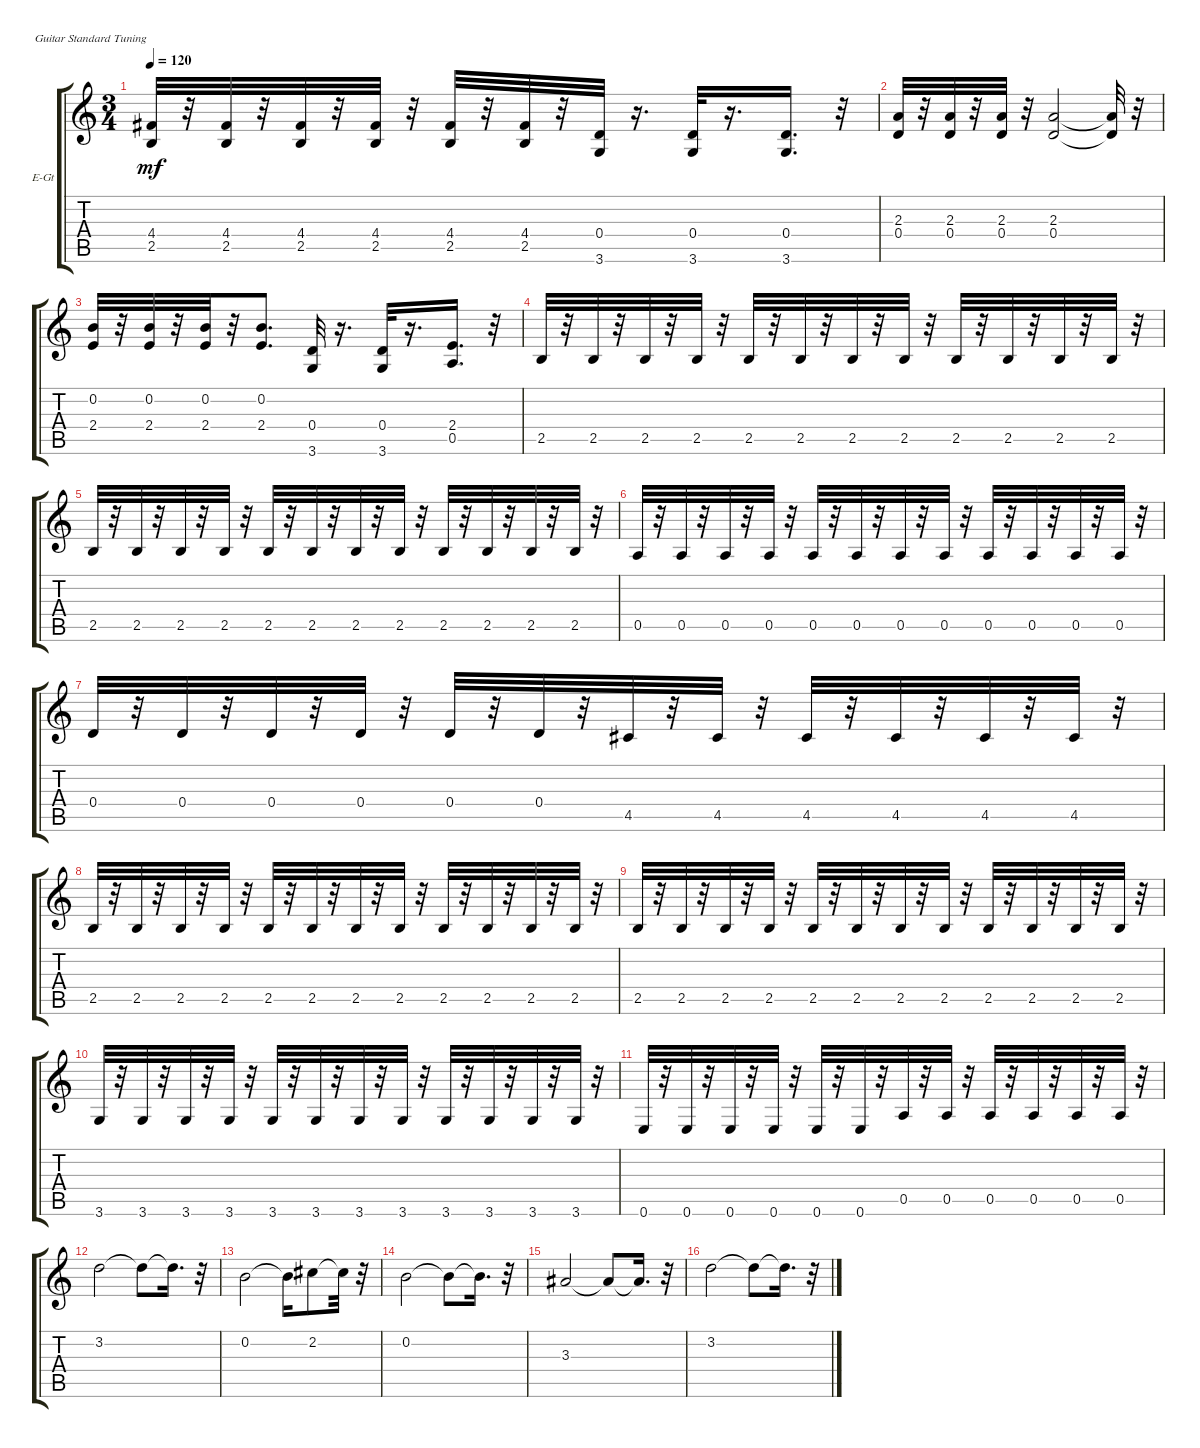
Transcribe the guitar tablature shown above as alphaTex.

\bracketExtendMode groupsimilarinstruments
\firstSystemTrackNameOrientation horizontal
\otherSystemsTrackNameOrientation horizontal
\track ("" "E-Gt") {instrument electricguitarclean}
\staff {score tabs}
\tuning (E4 B3 G3 D3 A2 E2)
\ts (3 4)
\tempo 120
\clef g2
\ks c
(4.4 2.5).32{dy mf} r.32 (2.5 4.4).32 r.32 (2.5 4.4).32 r.32 (2.5 4.4).32 r.32 (2.5 4.4).32 r.32 (2.5 4.4).32 r.32 (0.4 3.6).32 r.16{d} (3.6 0.4).32 r.16{d} (0.4 3.6).16{d} r.32 |
(2.3 0.4).32 r.32 (0.4 2.3).32 r.32 (0.4 2.3).32 r.32 (0.4 2.3).2 (0.4{t} 2.3{t}).32 r.32 |
(0.2 2.4).32 r.32 (2.4 0.2).32 r.32 (2.4 0.2).32 r.32 (2.4 0.2).8{d} (0.4 3.6).32 r.16{d} (3.6 0.4).32 r.16{d} (2.4 0.5).16{d} r.32 |
2.5.32 r.32 2.5.32 r.32 2.5.32 r.32 2.5.32 r.32 2.5.32 r.32 2.5.32 r.32 2.5.32 r.32 2.5.32 r.32 2.5.32 r.32 2.5.32 r.32 2.5.32 r.32 2.5.32 r.32 |
2.5.32 r.32 2.5.32 r.32 2.5.32 r.32 2.5.32 r.32 2.5.32 r.32 2.5.32 r.32 2.5.32 r.32 2.5.32 r.32 2.5.32 r.32 2.5.32 r.32 2.5.32 r.32 2.5.32 r.32 |
0.5.32 r.32 0.5.32 r.32 0.5.32 r.32 0.5.32 r.32 0.5.32 r.32 0.5.32 r.32 0.5.32 r.32 0.5.32 r.32 0.5.32 r.32 0.5.32 r.32 0.5.32 r.32 0.5.32 r.32 |
0.4.32 r.32 0.4.32 r.32 0.4.32 r.32 0.4.32 r.32 0.4.32 r.32 0.4.32 r.32 4.5.32 r.32 4.5.32 r.32 4.5.32 r.32 4.5.32 r.32 4.5.32 r.32 4.5.32 r.32 |
2.5.32 r.32 2.5.32 r.32 2.5.32 r.32 2.5.32 r.32 2.5.32 r.32 2.5.32 r.32 2.5.32 r.32 2.5.32 r.32 2.5.32 r.32 2.5.32 r.32 2.5.32 r.32 2.5.32 r.32 |
2.5.32 r.32 2.5.32 r.32 2.5.32 r.32 2.5.32 r.32 2.5.32 r.32 2.5.32 r.32 2.5.32 r.32 2.5.32 r.32 2.5.32 r.32 2.5.32 r.32 2.5.32 r.32 2.5.32 r.32 |
3.6.32 r.32 3.6.32 r.32 3.6.32 r.32 3.6.32 r.32 3.6.32 r.32 3.6.32 r.32 3.6.32 r.32 3.6.32 r.32 3.6.32 r.32 3.6.32 r.32 3.6.32 r.32 3.6.32 r.32 |
0.6.32 r.32 0.6.32 r.32 0.6.32 r.32 0.6.32 r.32 0.6.32 r.32 0.6.32 r.32 0.5.32 r.32 0.5.32 r.32 0.5.32 r.32 0.5.32 r.32 0.5.32 r.32 0.5.32 r.32 |
3.2.2 3.2{t}.8 3.2{t}.16{d} r.32 |
0.2.2 0.2{t}.16 2.2.8 2.2{t}.32 r.32 |
0.2.2 0.2{t}.8 0.2{t}.16{d} r.32 |
3.3.2 3.3{t}.8 3.3{t}.16{d} r.32 |
3.2.2 3.2{t}.8 3.2{t}.16{d} r.32
